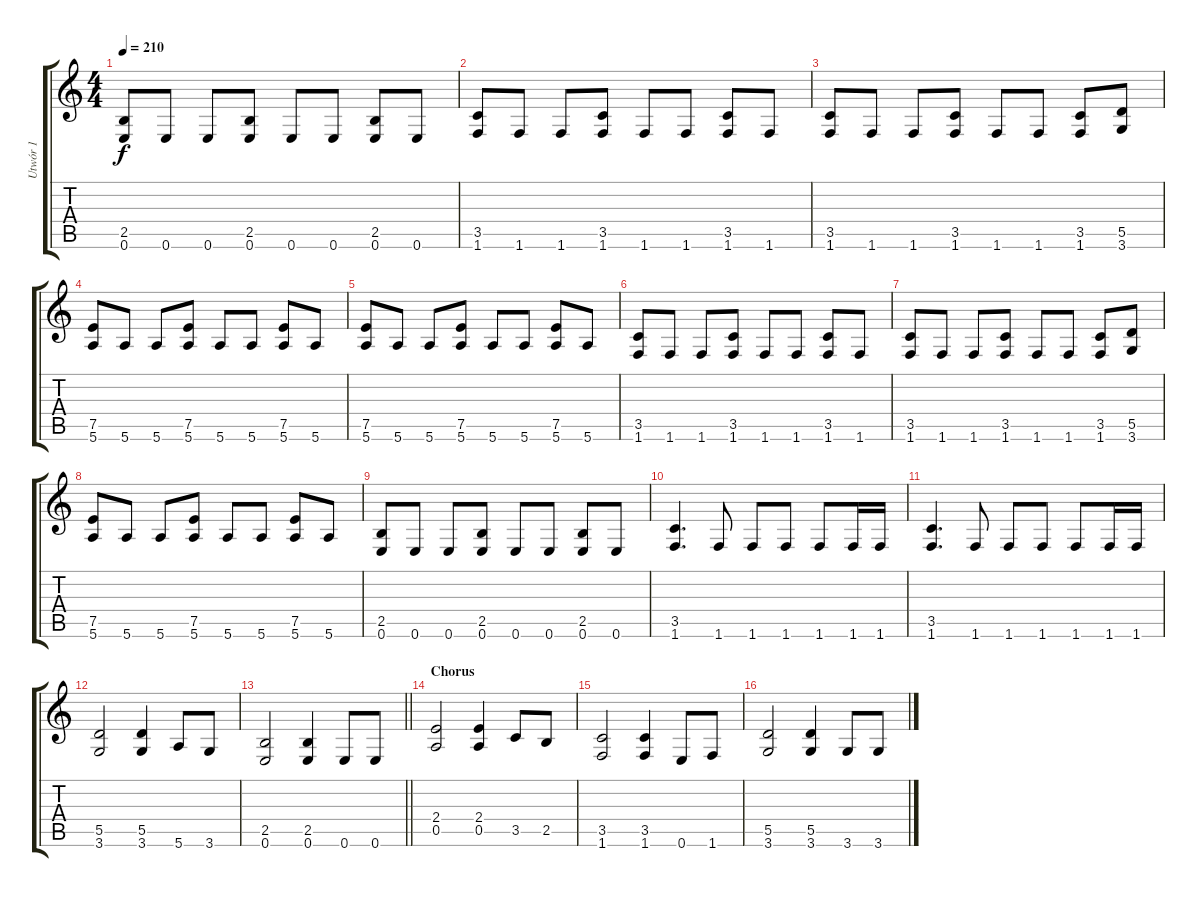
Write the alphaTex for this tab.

\track ("Utwór 1" "Utwór 1") {instrument overdrivenguitar}
\staff {score tabs}
\tuning (E4 B3 G3 D3 A2 E2) {hide}
\ts (4 4)
\tempo 210
\clef g2
\ks c
(2.5 0.6).8{dy f} 0.6.8 0.6.8 (2.5 0.6).8 0.6.8 0.6.8 (2.5 0.6).8 0.6.8 |
(3.5 1.6).8 1.6.8 1.6.8 (3.5 1.6).8 1.6.8 1.6.8 (3.5 1.6).8 1.6.8 |
(3.5 1.6).8 1.6.8 1.6.8 (3.5 1.6).8 1.6.8 1.6.8 (3.5 1.6).8 (5.5 3.6).8 |
(7.5 5.6).8 5.6.8 5.6.8 (7.5 5.6).8 5.6.8 5.6.8 (7.5 5.6).8 5.6.8 |
(7.5 5.6).8 5.6.8 5.6.8 (7.5 5.6).8 5.6.8 5.6.8 (7.5 5.6).8 5.6.8 |
(3.5 1.6).8 1.6.8 1.6.8 (3.5 1.6).8 1.6.8 1.6.8 (3.5 1.6).8 1.6.8 |
(3.5 1.6).8 1.6.8 1.6.8 (3.5 1.6).8 1.6.8 1.6.8 (3.5 1.6).8 (5.5 3.6).8 |
(7.5 5.6).8 5.6.8 5.6.8 (7.5 5.6).8 5.6.8 5.6.8 (7.5 5.6).8 5.6.8 |
(2.5 0.6).8 0.6.8 0.6.8 (2.5 0.6).8 0.6.8 0.6.8 (2.5 0.6).8 0.6.8 |
(3.5 1.6).4{d} 1.6.8 1.6.8 1.6.8 1.6.8 1.6.16 1.6.16 |
(3.5 1.6).4{d} 1.6.8 1.6.8 1.6.8 1.6.8 1.6.16 1.6.16 |
(5.5 3.6).2 (5.5 3.6).4 5.6.8 3.6.8 |
\barLineRight lightlight
(2.5 0.6).2 (2.5 0.6).4 0.6.8 0.6.8 |
\section ("" "Chorus")
(2.4 0.5).2 (2.4 0.5).4 3.5.8 2.5.8 |
(3.5 1.6).2 (3.5 1.6).4 0.6.8 1.6.8 |
(5.5 3.6).2 (5.5 3.6).4 3.6.8 3.6.8
